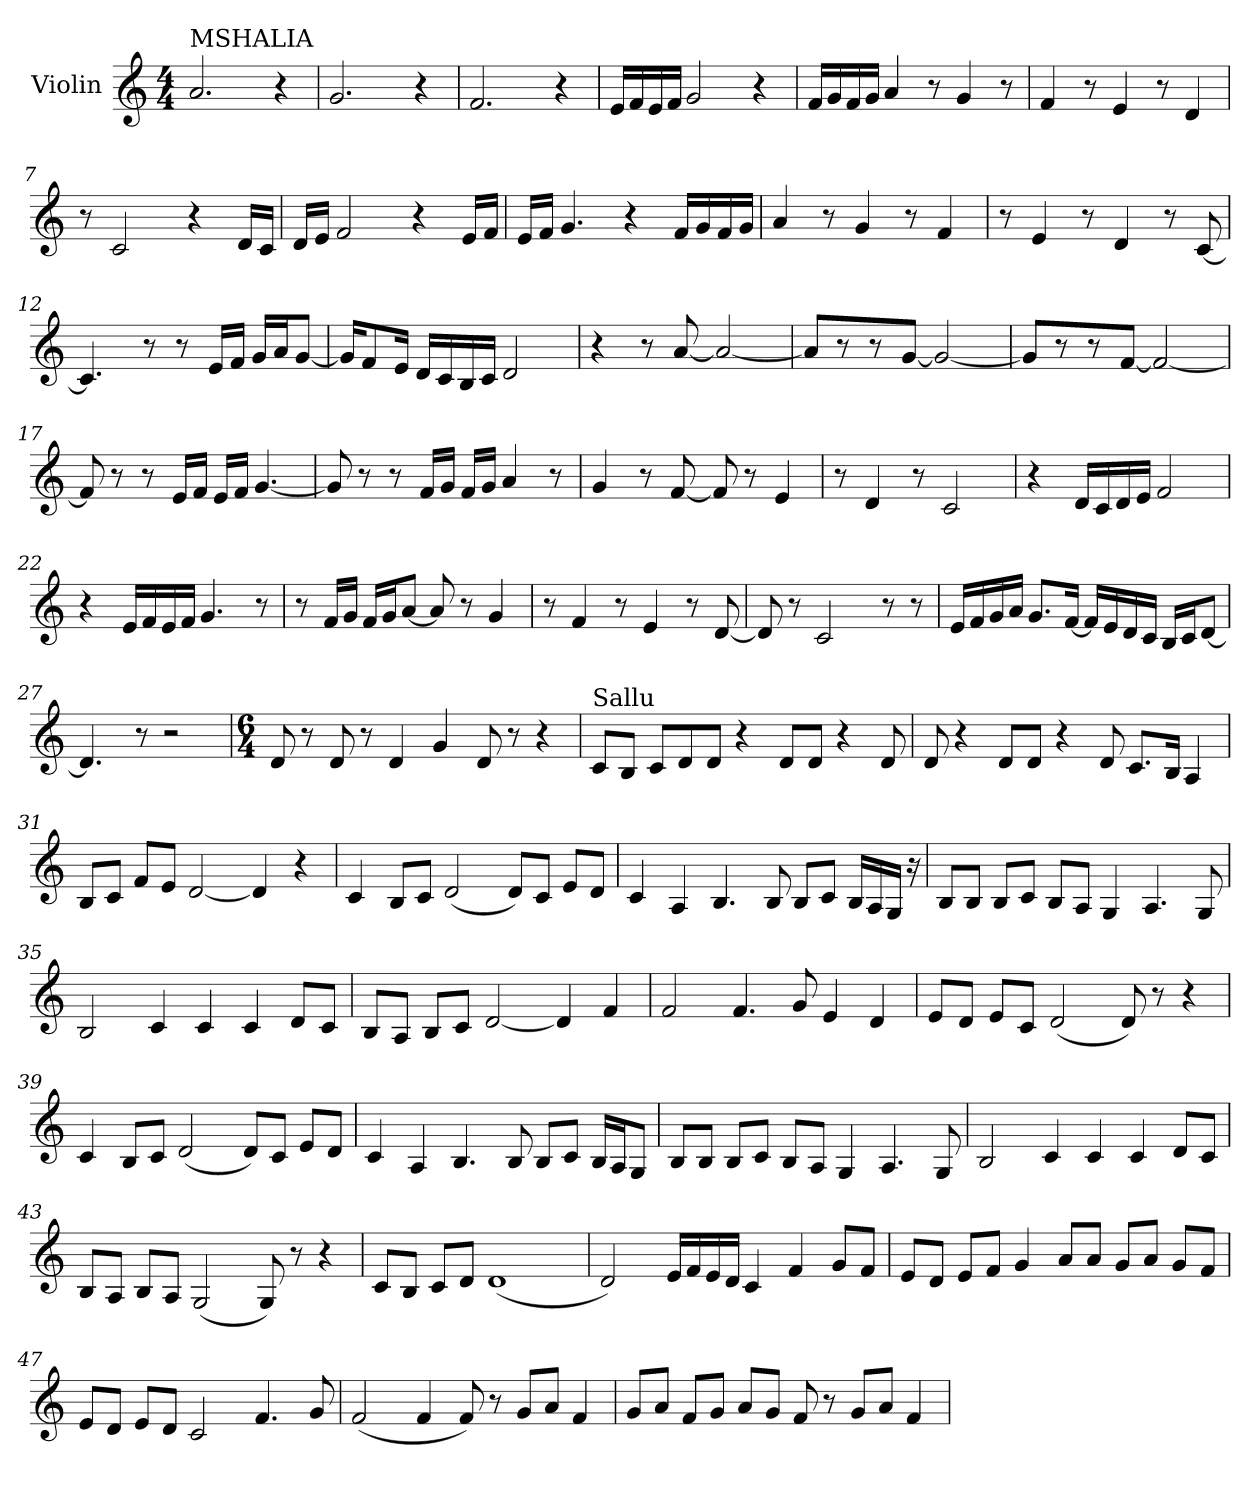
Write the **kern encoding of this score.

**kern
*part1
*staff1
*I"Violin
*clefG2
*k[]
*C:
*M4/4
*MM85
=1
!LO:TX:a:t=MSHALIA
2.a/
4r
=2
2.g/
4r
=3
2.f/
4r
=4
16e/LL
16f/
16e/
16f/JJ
2g/
4r
=5
16f/LL
16g/
16f/
16g/JJ
4a/
8r
4g/
8r
!!LO:LB:g=z
=6
4f/
8r
4e/
8r
4d/
=7
8r
2c/
4r
16d/LL
16c/JJ
=8
16d/LL
16e/JJ
2f/
4r
16e/LL
16f/JJ
=9
16e/LL
16f/JJ
4.g/
4r
16f/LL
16g/
16f/
16g/JJ
=10
4a/
8r
4g/
8r
4f/
!!LO:LB:g=z
=11
8r
4e/
8r
4d/
8r
[8c/
=12
4.c/]
8r
8r
16e/LL
16f/JJ
16g/LL
16a/J
[8g/J
=13
16g/KL]
8f/
16e/Jk
16d/LL
16c/
16B/
16c/JJ
2d/
=14
4r
8r
[8a/
2a/_
!!LO:LB:g=z
=15
8a/L]
8r
8r
[8g/J
2g/_
=16
8g/L]
8r
8r
[8f/J
2f/_
=17
8f/]
8r
8r
16e/LL
16f/JJ
16e/LL
16f/JJ
[4.g/
=18
8g/]
8r
8r
16f/LL
16g/JJ
16f/LL
16g/JJ
4a/
8r
!!LO:LB:g=z
=19
4g/
8r
[8f/
8f/]
8r
4e/
=20
8r
4d/
8r
2c/
=21
4r
16d/LL
16c/
16d/
16e/JJ
2f/
=22
4r
16e/LL
16f/
16e/
16f/JJ
4.g/
8r
=23
8r
16f/LL
16g/JJ
16f/LL
16g/J
[8a/J
8a/]
8r
4g/
!!LO:LB:g=z
=24
8r
4f/
8r
4e/
8r
[8d/
=25
8d/]
8r
2c/
8r
8r
=26
16e/LL
16f/
16g/
16a/JJ
8.g/L
[16f/Jk
16f/LL]
16e/
16d/
16c/JJ
16B/LL
16c/J
[8d/J
=27
4.d/]
8r
2r
!!LO:LB:g=z
=28
*M6/4
*MM60
8d/
8r
8d/
8r
4d/
4g/
8d/
8r
4r
=29
!LO:TX:a:t=Sallu
8c/L
8B/J
8c/L
8d/
8d/J
4r
8d/L
8d/J
4r
8d/
=30
8d/
4r
8d/L
8d/J
4r
8d/
8.c/L
16B/Jk
4A/
!!LO:LB:g=z
=31
8B/L
8c/J
8f/L
8e/J
[2d/
4d/]
4r
=32
4c/
8B/L
8c/J
(2d/
8d/L)
8c/J
8e/L
8d/J
=33
4c/
4A/
4.B/
8B/
8B/L
8c/J
16B/LL
16A/
16G/JJ
16r
!!LO:PB:g=z
=34
8B/L
8B/J
8B/L
8c/J
8B/L
8A/J
4G/
4.A/
8G/
=35
2B/
4c/
4c/
4c/
8d/L
8c/J
=36
8B/L
8A/J
8B/L
8c/J
[2d/
4d/]
4f/
!!LO:LB:g=z
=37
2f/
4.f/
8g/
4e/
4d/
=38
8e/L
8d/J
8e/L
8c/J
(2d/
8d/)
8r
4r
=39
4c/
8B/L
8c/J
(2d/
8d/L)
8c/J
8e/L
8d/J
!!LO:LB:g=z
=40
4c/
4A/
4.B/
8B/
8B/L
8c/J
16B/LL
16A/J
8G/J
=41
8B/L
8B/J
8B/L
8c/J
8B/L
8A/J
4G/
4.A/
8G/
=42
2B/
4c/
4c/
4c/
8d/L
8c/J
!!LO:LB:g=z
=43
8B/L
8A/J
8B/L
8A/J
(2G/
8G/)
8r
4r
=44
8c/L
8B/J
8c/L
8d/J
(1d
=45
2d/)
16e/LL
16f/
16e/
16d/JJ
4c/
4f/
8g/L
8f/J
!!LO:LB:g=z
=46
8e/L
8d/J
8e/L
8f/J
4g/
8a/L
8a/J
8g/L
8a/J
8g/L
8f/J
=47
8e/L
8d/J
8e/L
8d/J
2c/
4.f/
8g/
=48
(2f/
4f/
8f/)
8r
8g/L
8a/J
4f/
!!LO:LB:g=z
=49
8g/L
8a/J
8f/L
8g/J
8a/L
8g/J
8f/
8r
8g/L
8a/J
4f/
=
*-
